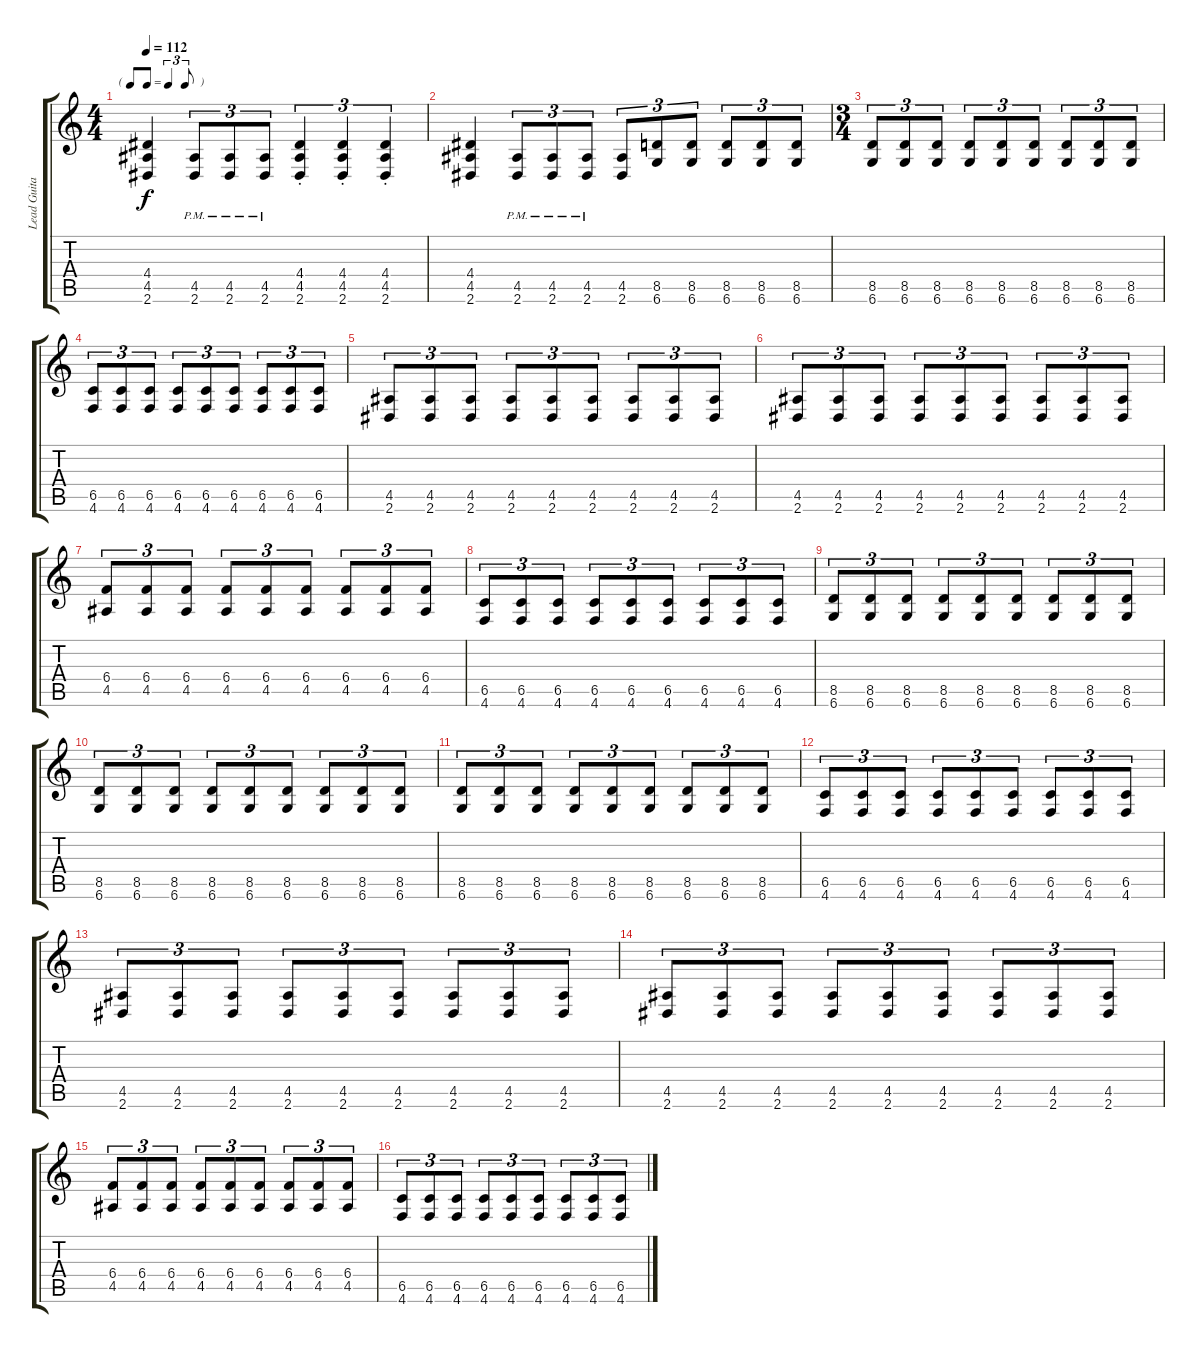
\track ("Lead Guitar" "Lead Guita") {instrument overdrivenguitar}
\staff {score tabs}
\tuning (Db4 Ab3 E3 B2 Gb2 Db2) {hide}
\ts (4 4)
\tf triplet8th
\tempo 112
\clef g2
\ks c
(4.4 4.5 2.6).4{dy f} (4.5{pm} 2.6{pm}).8{tu (3 2)} (4.5{pm} 2.6{pm}).8{tu (3 2)} (4.5{pm} 2.6{pm}).8{tu (3 2)} (4.4{st} 4.5{st} 2.6{st}).4{tu (3 2)} (4.4{st} 4.5{st} 2.6{st}).4{tu (3 2)} (4.4{st} 4.5{st} 2.6{st}).4{tu (3 2)} |
(4.4 4.5 2.6).4 (4.5{pm} 2.6{pm}).8{tu (3 2)} (4.5{pm} 2.6{pm}).8{tu (3 2)} (4.5{pm} 2.6{pm}).8{tu (3 2)} (4.5 2.6).8{tu (3 2)} (8.5 6.6).8{tu (3 2)} (8.5 6.6).8{tu (3 2)} (8.5 6.6).8{tu (3 2)} (8.5 6.6).8{tu (3 2)} (8.5 6.6).8{tu (3 2)} |
\ts (3 4)
(8.5 6.6).8{tu (3 2)} (8.5 6.6).8{tu (3 2)} (8.5 6.6).8{tu (3 2)} (8.5 6.6).8{tu (3 2)} (8.5 6.6).8{tu (3 2)} (8.5 6.6).8{tu (3 2)} (8.5 6.6).8{tu (3 2)} (8.5 6.6).8{tu (3 2)} (8.5 6.6).8{tu (3 2)} |
(6.5 4.6).8{tu (3 2)} (6.5 4.6).8{tu (3 2)} (6.5 4.6).8{tu (3 2)} (6.5 4.6).8{tu (3 2)} (6.5 4.6).8{tu (3 2)} (6.5 4.6).8{tu (3 2)} (6.5 4.6).8{tu (3 2)} (6.5 4.6).8{tu (3 2)} (6.5 4.6).8{tu (3 2)} |
(4.5 2.6).8{tu (3 2)} (4.5 2.6).8{tu (3 2)} (4.5 2.6).8{tu (3 2)} (4.5 2.6).8{tu (3 2)} (4.5 2.6).8{tu (3 2)} (4.5 2.6).8{tu (3 2)} (4.5 2.6).8{tu (3 2)} (4.5 2.6).8{tu (3 2)} (4.5 2.6).8{tu (3 2)} |
(4.5 2.6).8{tu (3 2)} (4.5 2.6).8{tu (3 2)} (4.5 2.6).8{tu (3 2)} (4.5 2.6).8{tu (3 2)} (4.5 2.6).8{tu (3 2)} (4.5 2.6).8{tu (3 2)} (4.5 2.6).8{tu (3 2)} (4.5 2.6).8{tu (3 2)} (4.5 2.6).8{tu (3 2)} |
(6.4 4.5).8{tu (3 2)} (6.4 4.5).8{tu (3 2)} (6.4 4.5).8{tu (3 2)} (6.4 4.5).8{tu (3 2)} (6.4 4.5).8{tu (3 2)} (6.4 4.5).8{tu (3 2)} (6.4 4.5).8{tu (3 2)} (6.4 4.5).8{tu (3 2)} (6.4 4.5).8{tu (3 2)} |
(6.5 4.6).8{tu (3 2)} (6.5 4.6).8{tu (3 2)} (6.5 4.6).8{tu (3 2)} (6.5 4.6).8{tu (3 2)} (6.5 4.6).8{tu (3 2)} (6.5 4.6).8{tu (3 2)} (6.5 4.6).8{tu (3 2)} (6.5 4.6).8{tu (3 2)} (6.5 4.6).8{tu (3 2)} |
(8.5 6.6).8{tu (3 2)} (8.5 6.6).8{tu (3 2)} (8.5 6.6).8{tu (3 2)} (8.5 6.6).8{tu (3 2)} (8.5 6.6).8{tu (3 2)} (8.5 6.6).8{tu (3 2)} (8.5 6.6).8{tu (3 2)} (8.5 6.6).8{tu (3 2)} (8.5 6.6).8{tu (3 2)} |
(8.5 6.6).8{tu (3 2)} (8.5 6.6).8{tu (3 2)} (8.5 6.6).8{tu (3 2)} (8.5 6.6).8{tu (3 2)} (8.5 6.6).8{tu (3 2)} (8.5 6.6).8{tu (3 2)} (8.5 6.6).8{tu (3 2)} (8.5 6.6).8{tu (3 2)} (8.5 6.6).8{tu (3 2)} |
(8.5 6.6).8{tu (3 2)} (8.5 6.6).8{tu (3 2)} (8.5 6.6).8{tu (3 2)} (8.5 6.6).8{tu (3 2)} (8.5 6.6).8{tu (3 2)} (8.5 6.6).8{tu (3 2)} (8.5 6.6).8{tu (3 2)} (8.5 6.6).8{tu (3 2)} (8.5 6.6).8{tu (3 2)} |
(6.5 4.6).8{tu (3 2)} (6.5 4.6).8{tu (3 2)} (6.5 4.6).8{tu (3 2)} (6.5 4.6).8{tu (3 2)} (6.5 4.6).8{tu (3 2)} (6.5 4.6).8{tu (3 2)} (6.5 4.6).8{tu (3 2)} (6.5 4.6).8{tu (3 2)} (6.5 4.6).8{tu (3 2)} |
(4.5 2.6).8{tu (3 2)} (4.5 2.6).8{tu (3 2)} (4.5 2.6).8{tu (3 2)} (4.5 2.6).8{tu (3 2)} (4.5 2.6).8{tu (3 2)} (4.5 2.6).8{tu (3 2)} (4.5 2.6).8{tu (3 2)} (4.5 2.6).8{tu (3 2)} (4.5 2.6).8{tu (3 2)} |
(4.5 2.6).8{tu (3 2)} (4.5 2.6).8{tu (3 2)} (4.5 2.6).8{tu (3 2)} (4.5 2.6).8{tu (3 2)} (4.5 2.6).8{tu (3 2)} (4.5 2.6).8{tu (3 2)} (4.5 2.6).8{tu (3 2)} (4.5 2.6).8{tu (3 2)} (4.5 2.6).8{tu (3 2)} |
(6.4 4.5).8{tu (3 2)} (6.4 4.5).8{tu (3 2)} (6.4 4.5).8{tu (3 2)} (6.4 4.5).8{tu (3 2)} (6.4 4.5).8{tu (3 2)} (6.4 4.5).8{tu (3 2)} (6.4 4.5).8{tu (3 2)} (6.4 4.5).8{tu (3 2)} (6.4 4.5).8{tu (3 2)} |
(6.5 4.6).8{tu (3 2)} (6.5 4.6).8{tu (3 2)} (6.5 4.6).8{tu (3 2)} (6.5 4.6).8{tu (3 2)} (6.5 4.6).8{tu (3 2)} (6.5 4.6).8{tu (3 2)} (6.5 4.6).8{tu (3 2)} (6.5 4.6).8{tu (3 2)} (6.5 4.6).8{tu (3 2)}
